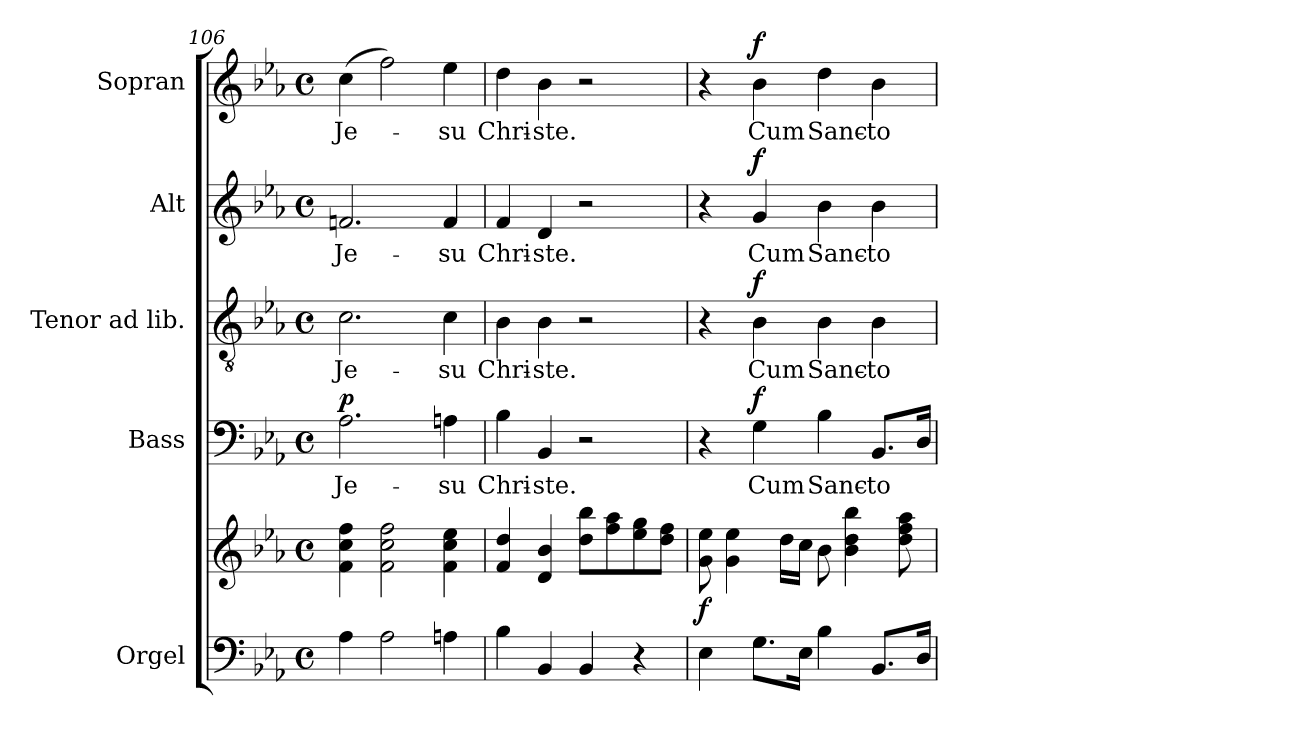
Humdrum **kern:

**kern	**kern	**dynam	**kern	**text	**dynam	**kern	**text	**dynam	**kern	**text	**dynam	**kern	**text	**dynam
*part5	*part5	*part5	*part4	*part4	*part4	*part3	*part3	*part3	*part2	*part2	*part2	*part1	*part1	*part1
*staff6	*staff5	*staff5/6	*staff4	*staff4	*staff4	*staff3	*staff3	*staff3	*staff2	*staff2	*staff2	*staff1	*staff1	*staff1
*I"Orgel	*	*	*I"Bass	*	*	*I"Tenor ad lib.	*	*	*I"Alt	*	*	*I"Sopran	*	*
*	*	*	*I'B.	*	*	*I'T.	*	*	*I'A.	*	*	*I'S.	*	*
*clefF4	*clefG2	*	*clefF4	*	*	*clefGv2	*	*	*clefG2	*	*	*clefG2	*	*
*k[b-e-a-]	*k[b-e-a-]	*	*k[b-e-a-]	*	*	*k[b-e-a-]	*	*	*k[b-e-a-]	*	*	*k[b-e-a-]	*	*
*E-:	*E-:	*	*E-:	*	*	*E-:	*	*	*E-:	*	*	*E-:	*	*
*M4/4	*M4/4	*	*M4/4	*	*	*M4/4	*	*	*M4/4	*	*	*M4/4	*	*
*met(c)	*met(c)	*	*met(c)	*	*	*met(c)	*	*	*met(c)	*	*	*met(c)	*	*
=106	=106	=106	=106	=106	=106	=106	=106	=106	=106	=106	=106	=106	=106	=106
!	!	!	!	!LO:LY:b	!LO:DY:a	!	!LO:LY:b	!	!	!LO:LY:b	!	!	!LO:LY:b	!
4A-\	4f\ 4cc\ 4ff\	.	2.A-\	Je-	p	2.c\	Je-	.	2.fn/	Je-	.	(>4cc\	Je-	.
2A-\	2f\ 2cc\ 2ff\	.	.	.	.	.	.	.	.	.	.	2ff\)	.	.
!	!	!	!	!LO:LY:b	!	!	!LO:LY:b	!	!	!LO:LY:b	!	!	!LO:LY:b	!
4An\	4f\ 4cc\ 4ee-\	.	4An\	-su	.	4c\	-su	.	4f/	-su	.	4ee-\	-su	.
=107	=107	=107	=107	=107	=107	=107	=107	=107	=107	=107	=107	=107	=107	=107
!	!	!	!	!LO:LY:b	!	!	!LO:LY:b	!	!	!LO:LY:b	!	!	!LO:LY:b	!
4B-\	4f/ 4dd/	.	4B-\	Chri-	.	4B-\	Chri-	.	4f/	Chri-	.	4dd\	Chri-	.
!	!	!	!	!LO:LY:b	!	!	!LO:LY:b	!	!	!LO:LY:b	!	!	!LO:LY:b	!
4BB-/	4d/ 4b-/	.	4BB-/	-ste.	.	4B-\	-ste.	.	4d/	-ste.	.	4b-\	-ste.	.
4BB-/	8dd\ 8bb-\L	.	2r	.	.	2r	.	.	2r	.	.	2r	.	.
.	8ff\ 8aa-\	.	.	.	.	.	.	.	.	.	.	.	.	.
4r	8ee-\ 8gg\	.	.	.	.	.	.	.	.	.	.	.	.	.
.	8dd\ 8ff\J	.	.	.	.	.	.	.	.	.	.	.	.	.
=108	=108	=108	=108	=108	=108	=108	=108	=108	=108	=108	=108	=108	=108	=108
!	!	!LO:DY:b	!	!	!	!	!	!	!	!	!	!	!	!
4E-\	8g\ 8ee-\	f	4r	.	.	4r	.	.	4r	.	.	4r	.	.
.	4g\ 4ee-\	.	.	.	.	.	.	.	.	.	.	.	.	.
!	!	!	!	!LO:LY:b	!LO:DY:a	!	!LO:LY:b	!LO:DY:a	!	!LO:LY:b	!LO:DY:a	!	!LO:LY:b	!LO:DY:a
8.G\L	.	.	4G\	Cum	f	4B-\	Cum	f	4g/	Cum	f	4b-\	Cum	f
.	16dd\LL	.	.	.	.	.	.	.	.	.	.	.	.	.
16E-\Jk	16cc\JJ	.	.	.	.	.	.	.	.	.	.	.	.	.
!	!	!	!	!LO:LY:b	!	!	!LO:LY:b	!	!	!LO:LY:b	!	!	!LO:LY:b	!
4B-\	8b-\	.	4B-\	Sanc-	.	4B-\	Sanc-	.	4b-\	Sanc-	.	4dd\	Sanc-	.
.	4b-\ 4dd\ 4bb-\	.	.	.	.	.	.	.	.	.	.	.	.	.
!	!	!	!	!LO:LY:b	!	!	!LO:LY:b	!	!	!LO:LY:b	!	!	!LO:LY:b	!
8.BB-/L	.	.	8.BB-/L	-to	.	4B-\	-to	.	4b-\	-to	.	4b-\	-to	.
.	8dd\ 8ff\ 8aa-\	.	.	.	.	.	.	.	.	.	.	.	.	.
16D/Jk	.	.	16D/Jk	.	.	.	.	.	.	.	.	.	.	.
=	=	=	=	=	=	=	=	=	=	=	=	=	=	=
*-	*-	*-	*-	*-	*-	*-	*-	*-	*-	*-	*-	*-	*-	*-
